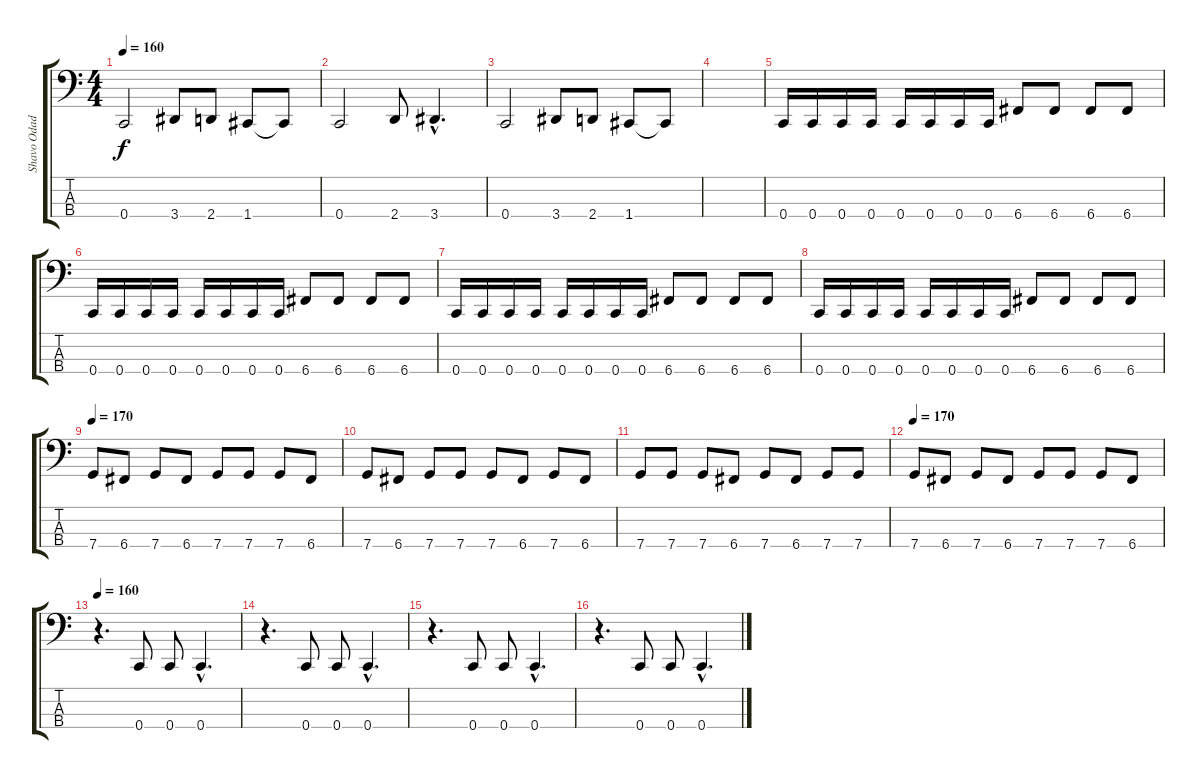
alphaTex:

\track ("Shavo Odadjian(Bass)" "Shavo Odad") {instrument electricbasspick}
\staff {score tabs}
\tuning (F2 C2 G1 C1) {hide}
\ts (4 4)
\tempo 160
\clef f4
\ks c
0.4.2{dy f} 3.4.8 2.4.8 1.4.8 1.4{t}.8 |
0.4.2 2.4.8 3.4{hac}.4{d} |
0.4.2 3.4.8 2.4.8 1.4.8 1.4{t}.8 |
|
0.4.16 0.4.16 0.4.16 0.4.16 0.4.16 0.4.16 0.4.16 0.4.16 6.4.8 6.4.8 6.4.8 6.4.8 |
0.4.16 0.4.16 0.4.16 0.4.16 0.4.16 0.4.16 0.4.16 0.4.16 6.4.8 6.4.8 6.4.8 6.4.8 |
0.4.16 0.4.16 0.4.16 0.4.16 0.4.16 0.4.16 0.4.16 0.4.16 6.4.8 6.4.8 6.4.8 6.4.8 |
0.4.16 0.4.16 0.4.16 0.4.16 0.4.16 0.4.16 0.4.16 0.4.16 6.4.8 6.4.8 6.4.8 6.4.8 |
\tempo 170
7.4.8 6.4.8 7.4.8 6.4.8 7.4.8 7.4.8 7.4.8 6.4.8 |
7.4.8 6.4.8 7.4.8 7.4.8 7.4.8 6.4.8 7.4.8 6.4.8 |
7.4.8 7.4.8 7.4.8 6.4.8 7.4.8 6.4.8 7.4.8 7.4.8 |
\tempo 170
7.4.8 6.4.8 7.4.8 6.4.8 7.4.8 7.4.8 7.4.8 6.4.8 |
\tempo 160
r.4{d} 0.4.8 0.4.8 0.4{hac}.4{d} |
r.4{d} 0.4.8 0.4.8 0.4{hac}.4{d} |
r.4{d} 0.4.8 0.4.8 0.4{hac}.4{d} |
r.4{d} 0.4.8 0.4.8 0.4{hac}.4{d}
